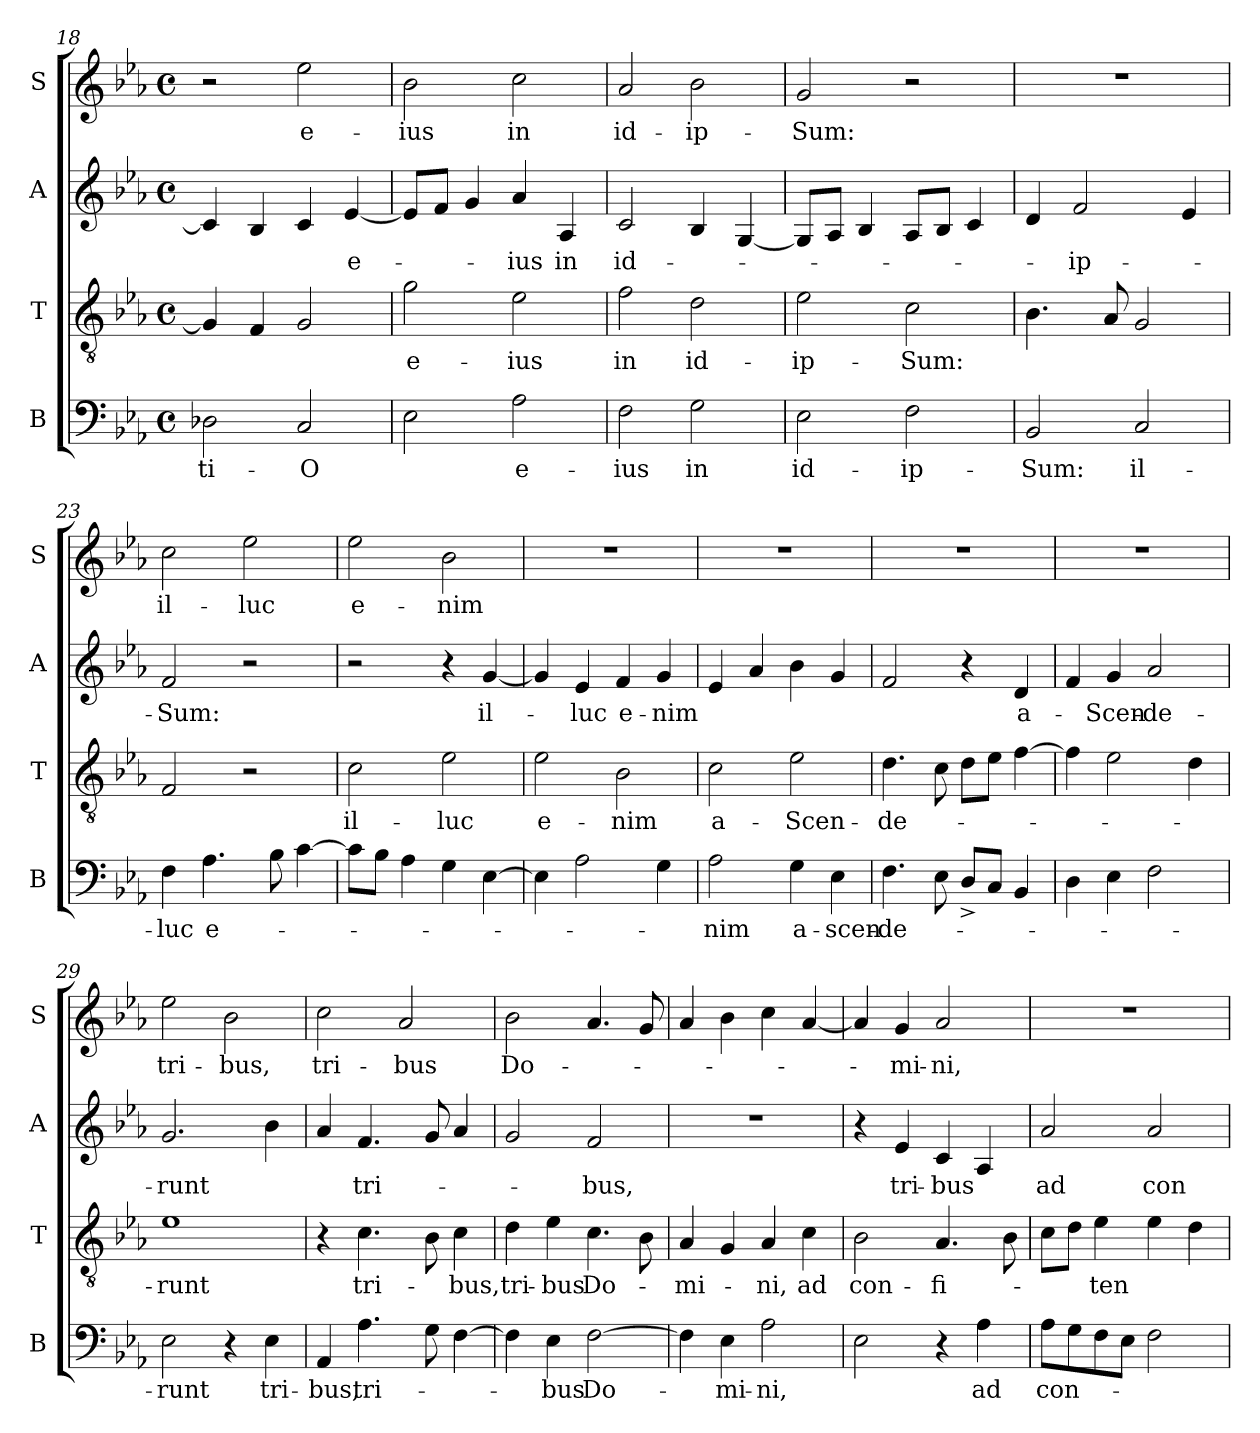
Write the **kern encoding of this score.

**kern	**text	**kern	**text	**kern	**text	**kern	**text
*part4	*part4	*part3	*part3	*part2	*part2	*part1	*part1
*staff4	*staff4	*staff3	*staff3	*staff2	*staff2	*staff1	*staff1
*I"B	*	*I"T	*	*I"A	*	*I"S	*
*I'B	*	*I'T	*	*I'A	*	*I'S	*
*clefF4	*	*clefGv2	*	*clefG2	*	*clefG2	*
*k[b-e-a-]	*	*k[b-e-a-]	*	*k[b-e-a-]	*	*k[b-e-a-]	*
*E-:	*	*E-:	*	*E-:	*	*E-:	*
*M4/4	*	*M4/4	*	*M4/4	*	*M4/4	*
*met(c)	*	*met(c)	*	*met(c)	*	*met(c)	*
=18	=18	=18	=18	=18	=18	=18	=18
!	!LO:LY:b:cj	!	!	!	!	!	!
2D-X\	-ti-	4G/]	.	4c/]	.	2r	.
.	.	4F/	.	4B-/	.	.	.
!	!LO:LY:b:cj	!	!	!	!	!	!LO:LY:b:cj
2C/	-O	2G/	.	4c/	.	2ee-\	e-
!	!	!	!	!	!LO:LY:b:cj	!	!
.	.	.	.	[<4e-/	e-	.	.
=19	=19	=19	=19	=19	=19	=19	=19
!	!	!	!LO:LY:b:cj	!	!	!	!LO:LY:b:cj
2E-\	.	2g\	e-	8e-/L]	.	2b-\	-ius
.	.	.	.	8f/J	.	.	.
.	.	.	.	4g/	.	.	.
!	!LO:LY:b:cj	!	!LO:LY:b:cj	!	!LO:LY:b:cj	!	!LO:LY:b:cj
2A-\	e-	2e-\	-ius	4a-/	-ius	2cc\	in
!	!	!	!	!	!LO:LY:b:cj	!	!
.	.	.	.	4A-/	in	.	.
!!LO:LB:g=z
=20	=20	=20	=20	=20	=20	=20	=20
!	!LO:LY:b:cj	!	!LO:LY:b:cj	!	!LO:LY:b:cj	!	!LO:LY:b:cj
2F\	-ius	2f\	in	2c/	id-	2a-/	id-
!	!LO:LY:b:cj	!	!LO:LY:b:cj	!	!	!	!LO:LY:b:cj
2G\	in	2d\	id-	4B-/	.	2b-\	-ip-
.	.	.	.	[<4G/	.	.	.
=21	=21	=21	=21	=21	=21	=21	=21
!	!LO:LY:b:cj	!	!LO:LY:b:cj	!	!	!	!LO:LY:b:cj
2E-\	id-	2e-\	-ip-	8G/L]	.	2g/	-Sum:
.	.	.	.	8A-/J	.	.	.
.	.	.	.	4B-/	.	.	.
!	!LO:LY:b:cj	!	!LO:LY:b	!	!	!	!
2F\	-ip-	2c\	-Sum:	8A-/L	.	2r	.
.	.	.	.	8B-/J	.	.	.
.	.	.	.	4c/	.	.	.
=22	=22	=22	=22	=22	=22	=22	=22
!	!LO:LY:b:cj	!	!	!	!	!	!
2BB-/	-Sum:	4.B-\	.	4d/	.	1r	.
!	!	!	!	!	!LO:LY:b:cj	!	!
.	.	.	.	2f/	-ip-	.	.
.	.	8A-/	.	.	.	.	.
!	!LO:LY:b:cj	!	!	!	!	!	!
2C/	il-	2G/	.	.	.	.	.
.	.	.	.	4e-/	.	.	.
=23	=23	=23	=23	=23	=23	=23	=23
!	!LO:LY:b:cj	!	!	!	!LO:LY:b:cj	!	!LO:LY:b:cj
4F\	-luc	2F/	.	2f/	-Sum:	2cc\	il-
!	!LO:LY:b:cj	!	!	!	!	!	!
4.A-\	e-	.	.	.	.	.	.
!	!	!	!	!	!	!	!LO:LY:b:cj
.	.	2r	.	2r	.	2ee-\	-luc
8B-\	.	.	.	.	.	.	.
[>4c\	.	.	.	.	.	.	.
=24	=24	=24	=24	=24	=24	=24	=24
!	!	!	!LO:LY:b:cj	!	!	!	!LO:LY:b:cj
8c\L]	.	2c\	il-	2r	.	2ee-\	e-
8B-\J	.	.	.	.	.	.	.
4A-\	.	.	.	.	.	.	.
!	!	!	!LO:LY:b:cj	!	!	!	!LO:LY:b:cj
4G\	.	2e-\	-luc	4r	.	2b-\	-nim
!	!	!	!	!	!LO:LY:b:cj	!	!
[<4E-\	.	.	.	[>4g/	il-	.	.
!!LO:LB:g=z
=25	=25	=25	=25	=25	=25	=25	=25
!	!	!	!LO:LY:b:cj	!	!	!	!
4E-\]	.	2e-\	e-	4g/]	.	1r	.
!	!	!	!	!	!LO:LY:b:cj	!	!
2A-\	.	.	.	4e-/	-luc	.	.
!	!	!	!LO:LY:b:cj	!	!LO:LY:b:cj	!	!
.	.	2B-\	-nim	4f/	e-	.	.
!	!	!	!	!	!LO:LY:b	!	!
4G\	.	.	.	4g/	-nim	.	.
=26	=26	=26	=26	=26	=26	=26	=26
!	!LO:LY:b:cj	!	!LO:LY:b:cj	!	!	!	!
2A-\	-nim	2c\	a-	4e-/	.	1r	.
.	.	.	.	4a-/	.	.	.
!	!LO:LY:b	!	!LO:LY:b:cj	!	!	!	!
4G\	a-	2e-\	-Scen-	4b-\	.	.	.
!	!LO:LY:b:cj	!	!	!	!	!	!
4E-\	-scen-	.	.	4g/	.	.	.
=27	=27	=27	=27	=27	=27	=27	=27
!	!LO:LY:b:cj	!	!LO:LY:b:cj	!	!	!	!
4.F\	-de-	4.d\	-de-	2f/	.	1r	.
8E-\	.	8c\	.	.	.	.	.
8D^>/L	.	8d\L	.	4r	.	.	.
8C/J	.	8e-\J	.	.	.	.	.
!	!	!	!	!	!LO:LY:b:cj	!	!
4BB-/	.	[>4f\	.	4d/	a-	.	.
=28	=28	=28	=28	=28	=28	=28	=28
4D\	.	4f\]	.	4f/	.	1r	.
!	!	!	!	!	!LO:LY:b:cj	!	!
4E-\	.	2e-\	.	4g/	-Scen-	.	.
!	!	!	!	!	!LO:LY:b:rj	!	!
2F\	.	.	.	2a-/	-de-	.	.
.	.	4d\	.	.	.	.	.
=29	=29	=29	=29	=29	=29	=29	=29
!	!LO:LY:b:cj	!	!LO:LY:b:cj	!	!LO:LY:b	!	!LO:LY:b:cj
2E-\	-runt	1e-	-runt	2.g/	-runt	2ee-\	tri-
!	!	!	!	!	!	!	!LO:LY:b:cj
4r	.	.	.	.	.	2b-\	-bus,
!	!LO:LY:b:cj	!	!	!	!	!	!
4E-\	tri-	.	.	4b-\	.	.	.
=30	=30	=30	=30	=30	=30	=30	=30
!	!LO:LY:b:cj	!	!	!	!	!	!LO:LY:b:cj
4AA-/	-bus,	4r	.	4a-/	.	2cc\	tri-
!	!LO:LY:b:cj	!	!LO:LY:b:cj	!	!LO:LY:b:cj	!	!
4.A-\	tri-	4.c\	tri-	4.f/	tri-	.	.
!	!	!	!	!	!	!	!LO:LY:b:cj
.	.	.	.	.	.	2a-/	-bus
8G\	.	8B-\	.	8g/	.	.	.
!	!	!	!LO:LY:b:cj	!	!	!	!
[<4F\	.	4c\	-bus,	4a-/	.	.	.
!!LO:PB:g=z
=31	=31	=31	=31	=31	=31	=31	=31
!	!	!	!LO:LY:b:cj	!	!	!	!LO:LY:b:cj
4F\]	.	4d\	tri-	2g/	.	2b-\	Do-
!	!LO:LY:b:cj	!	!LO:LY:b:cj	!	!	!	!
4E-\	-bus	4e-\	-bus	.	.	.	.
!	!LO:LY:b:cj	!	!LO:LY:b	!	!LO:LY:b:cj	!	!
[>2F\	Do-	4.c\	Do-	2f/	-bus,	4.a-/	.
.	.	8B-\	.	.	.	8g/	.
=32	=32	=32	=32	=32	=32	=32	=32
!	!	!	!LO:LY:b:cj	!	!	!	!
4F\]	.	4A-/	-mi-	1r	.	4a-/	.
!	!LO:LY:b:cj	!	!	!	!	!	!
4E-\	-mi-	4G/	.	.	.	4b-\	.
!	!LO:LY:b:cj	!	!LO:LY:b:cj	!	!	!	!
2A-\	-ni,	4A-/	-ni,	.	.	4cc\	.
!	!	!	!LO:LY:b:cj	!	!	!	!
.	.	4c\	ad	.	.	[<4a-/	.
=33	=33	=33	=33	=33	=33	=33	=33
!	!	!	!LO:LY:b:cj	!	!	!	!
2E-\	.	2B-\	con-	4r	.	4a-/]	.
!	!	!	!	!	!LO:LY:b:cj	!	!LO:LY:b:cj
.	.	.	.	4e-/	tri-	4g/	-mi-
!	!	!	!LO:LY:b:cj	!	!LO:LY:b	!	!LO:LY:b:cj
4r	.	4.A-/	-fi-	4c/	-bus	2a-/	-ni,
!	!LO:LY:b:cj	!	!	!	!	!	!
4A-\	ad	.	.	4A-/	.	.	.
.	.	8B-\	.	.	.	.	.
=34	=34	=34	=34	=34	=34	=34	=34
!	!LO:LY:b:cj	!	!	!	!LO:LY:b:cj	!	!
8A-\L	con-	8c\L	.	2a-/	ad	1r	.
8G\	.	8d\J	.	.	.	.	.
!	!	!	!LO:LY:b	!	!	!	!
8F\	.	4e-\	-ten	.	.	.	.
8E-\J	.	.	.	.	.	.	.
!	!	!	!	!	!LO:LY:b:cj	!	!
2F\	.	4e-\	.	2a-/	con-	.	.
.	.	4d\	.	.	.	.	.
=	=	=	=	=	=	=	=
*-	*-	*-	*-	*-	*-	*-	*-
